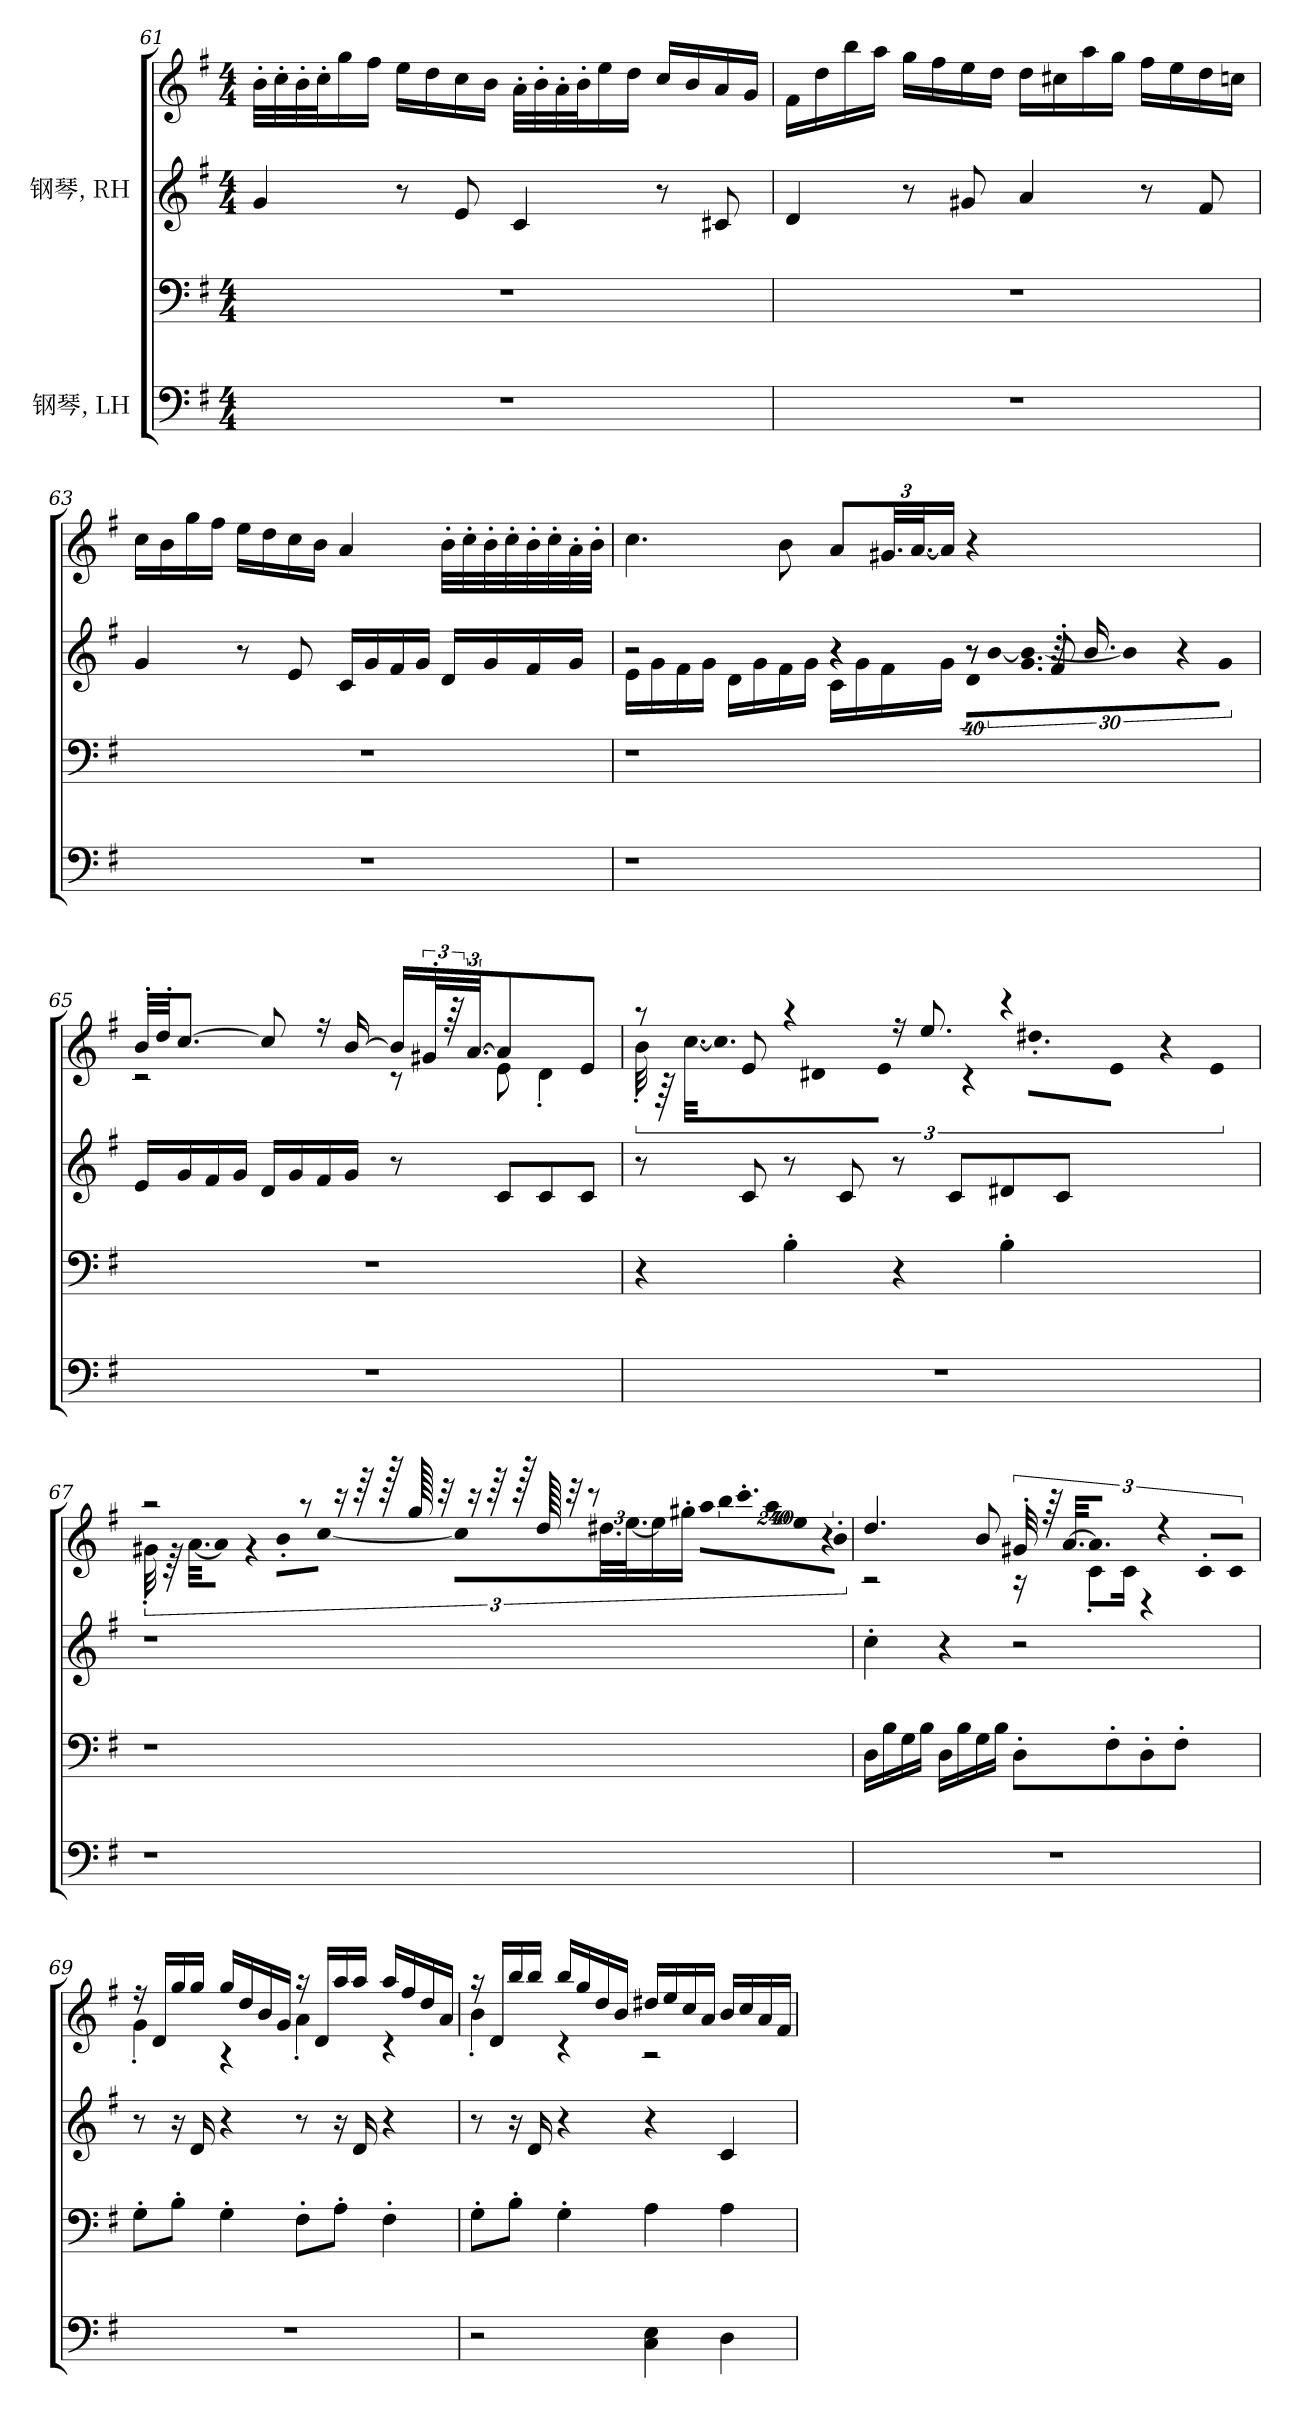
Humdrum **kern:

**kern	**kern	**kern	**kern
*part2	*part2	*part1	*part1
*staff4	*staff3	*staff2	*staff1
*I"钢琴, LH	*	*I"钢琴, RH	*
*clefF4	*clefF4	*clefG2	*clefG2
*k[f#]	*k[f#]	*k[f#]	*k[f#]
*M4/4	*M4/4	*M4/4	*M4/4
=61	=61	=61	=61
1r	1r	4g/	32b'\LLL
.	.	.	32cc'\
.	.	.	32b'\
.	.	.	32cc'\J
.	.	.	16gg\
.	.	.	16ff#\JJ
.	.	8r	16ee\LL
.	.	.	16dd\
.	.	8e/	16cc\
.	.	.	16b\JJ
.	.	4c/	32a'\LLL
.	.	.	32b'\
.	.	.	32a'\
.	.	.	32b'\J
.	.	.	16ee\
.	.	.	16dd\JJ
.	.	8r	16cc/LL
.	.	.	16b/
.	.	8c#X/	16a/
.	.	.	16g/JJ
!!LO:LB:g=z
=62	=62	=62	=62
1r	1r	4d/	16f#\LL
.	.	.	16dd\
.	.	.	16bb\
.	.	.	16aa\JJ
.	.	8r	16gg\LL
.	.	.	16ff#\
.	.	8g#X/	16ee\
.	.	.	16dd\JJ
.	.	4a/	16dd\LL
.	.	.	16cc#X\
.	.	.	16aa\
.	.	.	16gg\JJ
.	.	8r	16ff#\LL
.	.	.	16ee\
.	.	8f#/	16dd\
.	.	.	16ccn\JJ
=63	=63	=63	=63
1r	1r	4g/	16cc\LL
.	.	.	16b\
.	.	.	16gg\
.	.	.	16ff#\JJ
.	.	8r	16ee\LL
.	.	.	16dd\
.	.	8e/	16cc\
.	.	.	16b\JJ
.	.	16c/LL	4a/
.	.	16g/	.
.	.	16f#/	.
.	.	16g/JJ	.
.	.	16d/LL	32b'\LLL
.	.	.	32cc'\
.	.	16g/	32b'\
.	.	.	32cc'\
.	.	16f#/	32b'\
.	.	.	32cc'\
.	.	16g/JJ	32a'\
.	.	.	32b'\JJJ
!!LO:LB:g=z
=64	=64	=64	=64
*	*	*^	*
*	*	*	*^	*
1r	1r	2r	16e\LL	2r	4.cc\
.	.	.	16g\	.	.
.	.	.	16f#\	.	.
.	.	.	16g\JJ	.	.
.	.	.	16d\LL	.	.
.	.	.	16g\	.	.
.	.	.	16f#\	.	8b\
.	.	.	16g\JJ	.	.
.	.	4r	16c\LL	4r	8a/L
.	.	.	16g\	.	.
*	*	*	*	*	*Xbrackettup
.	.	.	16f#\	.	48.g#X/LL
.	.	.	.	.	[48.a/J
.	.	.	16g\JJ	.	16a/JJ]
!	!	!	!LO:N:vis=32	!	!
.	.	8r	640%23d\LLL	8r	4r
!	!	!	!LO:N:vis=256%9	!	!
.	.	.	[960%17b\K	.	.
!	!	!	!LO:N:vis=32.	!	!
.	.	.	1920%103g\ 1920%103b\_	.	.
!	!	!	!LO:N:vis=32	!	!
.	.	.	640%23b\JJJ]	.	.
.	.	32r	.	8f#'/	.
!	!	!	!LO:N:vis=32	!	!
.	.	.	640%23r	.	.
.	.	16.b/	.	.	.
!	!	!	!LO:N:vis=16	!	!
.	.	.	1920%137g\	.	.
1920ryy	1920ryy	1920ryy	.	1920ryy	1920ryy
*	*	*v	*v	*v	*
!!LO:PB:g=z
=65	=65	=65	=65
*	*	*	*^
1r	1r	16e/LL	32b'/LLL	2r
.	.	.	32dd'/JJ	.
.	.	16g/	[8.cc/J	.
.	.	16f#/	.	.
.	.	16g/JJ	.	.
.	.	16d/LL	8cc/]	.
.	.	16g/	.	.
.	.	16f#/	16r	.
.	.	16g/JJ	[16b/	.
.	.	8r	16b/LL]	8r
*	*	*	*brackettup	*
.	.	.	48g#X'/JJk	.
.	.	.	96r	.
.	.	.	[48.a/	.
.	.	8c/L	4a/]	8e\
.	.	8c/	.	4d'\
.	.	8c/J	8e/	.
=66	=66	=66	=66	=66
1r	4r	8r	8r	48b'\
.	.	.	.	96r
.	.	.	.	[48.cc\KKL
.	.	.	.	8.cc\]
.	.	8c/	8e/	.
.	4B'\	8r	4r	8d#X\
.	.	8c/	.	8e\J
.	4r	8r	16r	32r
.	.	.	.	16.dd#X'\KL
.	.	.	8.ee/	.
.	.	8c/L	.	8e\J
.	4B'\	8d#X/	4r	8r
.	.	8c/J	.	8e\
!!LO:LB:g=z	!!
=67	=67	=67	=67	=67
1r	1r	1r	2r	48g#X'\
.	.	.	.	96r
.	.	.	.	[48.a\KLL
.	.	.	.	16a\JJ]
.	.	.	.	32r
.	.	.	.	32b'\KLL
.	.	.	.	[16cc\JJ
.	.	.	.	16cc\LL]
*	*	*	*	*Xbrackettup
.	.	.	.	48.dd#X\L
.	.	.	.	[48.ee\J
.	.	.	.	16ee\]
.	.	.	.	16gg#X'\JJ
*	*	*	*	*brackettup
!	!	!	!	!LO:N:vis=16
.	.	.	8r	1920%137aa\LL
!	!	!	!	!LO:N:vis=32
.	.	.	.	640%23bb\K
!	!	!	!	!LO:N:vis=16.
.	.	.	.	960%103ccc'\J
.	.	.	16r	.
.	.	.	64r	.
.	.	.	128r	.
.	.	.	128gg#/	.
!	!	!	!	!LO:N:vis=8
.	.	.	.	960%137aa\
.	.	.	32r	.
.	.	.	16r	.
.	.	.	64r	.
.	.	.	128r	.
.	.	.	128dd#/	.
.	.	.	32r	.
!	!	!	!	!LO:N:vis=16
.	.	.	.	1920%137ee\Jk
.	.	.	8r	.
!	!	!	!	!LO:N:vis=32
.	.	.	.	640%23r
!	!	!	!	!LO:N:vis=32
.	.	.	.	640%23b'\
1920ryy	1920ryy	1920ryy	1920ryy	.
!!LO:LB:g=z	!!
=68	=68	=68	=68	=68
1r	16D\LL	4cc'\	4.dd/	2r
.	16B\	.	.	.
.	16G\	.	.	.
.	16B\JJ	.	.	.
.	16D\LL	4r	.	.
.	16B\	.	.	.
.	16G\	.	8b/	.
.	16B\JJ	.	.	.
.	8D'\L	2r	48g#X'/	16r
.	.	.	96r	.
.	.	.	[48.a/KKL	.
.	.	.	8.a/J]	8c'\L
.	8F#'\	.	.	.
.	.	.	.	16c\Jk
.	8D'\	.	16r	4r
.	.	.	8c'/L	.
.	8F#'\J	.	.	.
.	.	.	16c/Jk	.
=69	=69	=69	=69	=69
1r	8G'\L	8r	16r	4g'\
.	.	.	16d/LL	.
.	8B'\J	16r	16gg/	.
.	.	16d/	16gg/JJ	.
.	4G'\	4r	16gg/LL	4r
.	.	.	16dd/	.
.	.	.	16b/	.
.	.	.	16g/JJ	.
.	8F#'\L	8r	16r	4a'\
.	.	.	16d/LL	.
.	8A'\J	16r	16aa/	.
.	.	16d/	16aa/JJ	.
.	4F#'\	4r	16aa/LL	4r
.	.	.	16ff#/	.
.	.	.	16dd/	.
.	.	.	16a/JJ	.
!!LO:PB:g=z	!!
=70	=70	=70	=70	=70
2r	8G'\L	8r	16r	4b'\
.	.	.	16d/LL	.
.	8B'\J	16r	16bb/	.
.	.	16d/	16bb/JJ	.
.	4G'\	4r	16bb/LL	4r
.	.	.	16gg/	.
.	.	.	16dd/	.
.	.	.	16b/JJ	.
4C\ 4E\	4A\	4r	16dd#X/LL	2r
.	.	.	16ee/	.
.	.	.	16cc/	.
.	.	.	16a/JJ	.
4D\	4A\	4c/	16b/LL	.
.	.	.	16cc/	.
.	.	.	16a/	.
.	.	.	16f#/JJ	.
*	*	*	*v	*v
=	=	=	=
*-	*-	*-	*-
